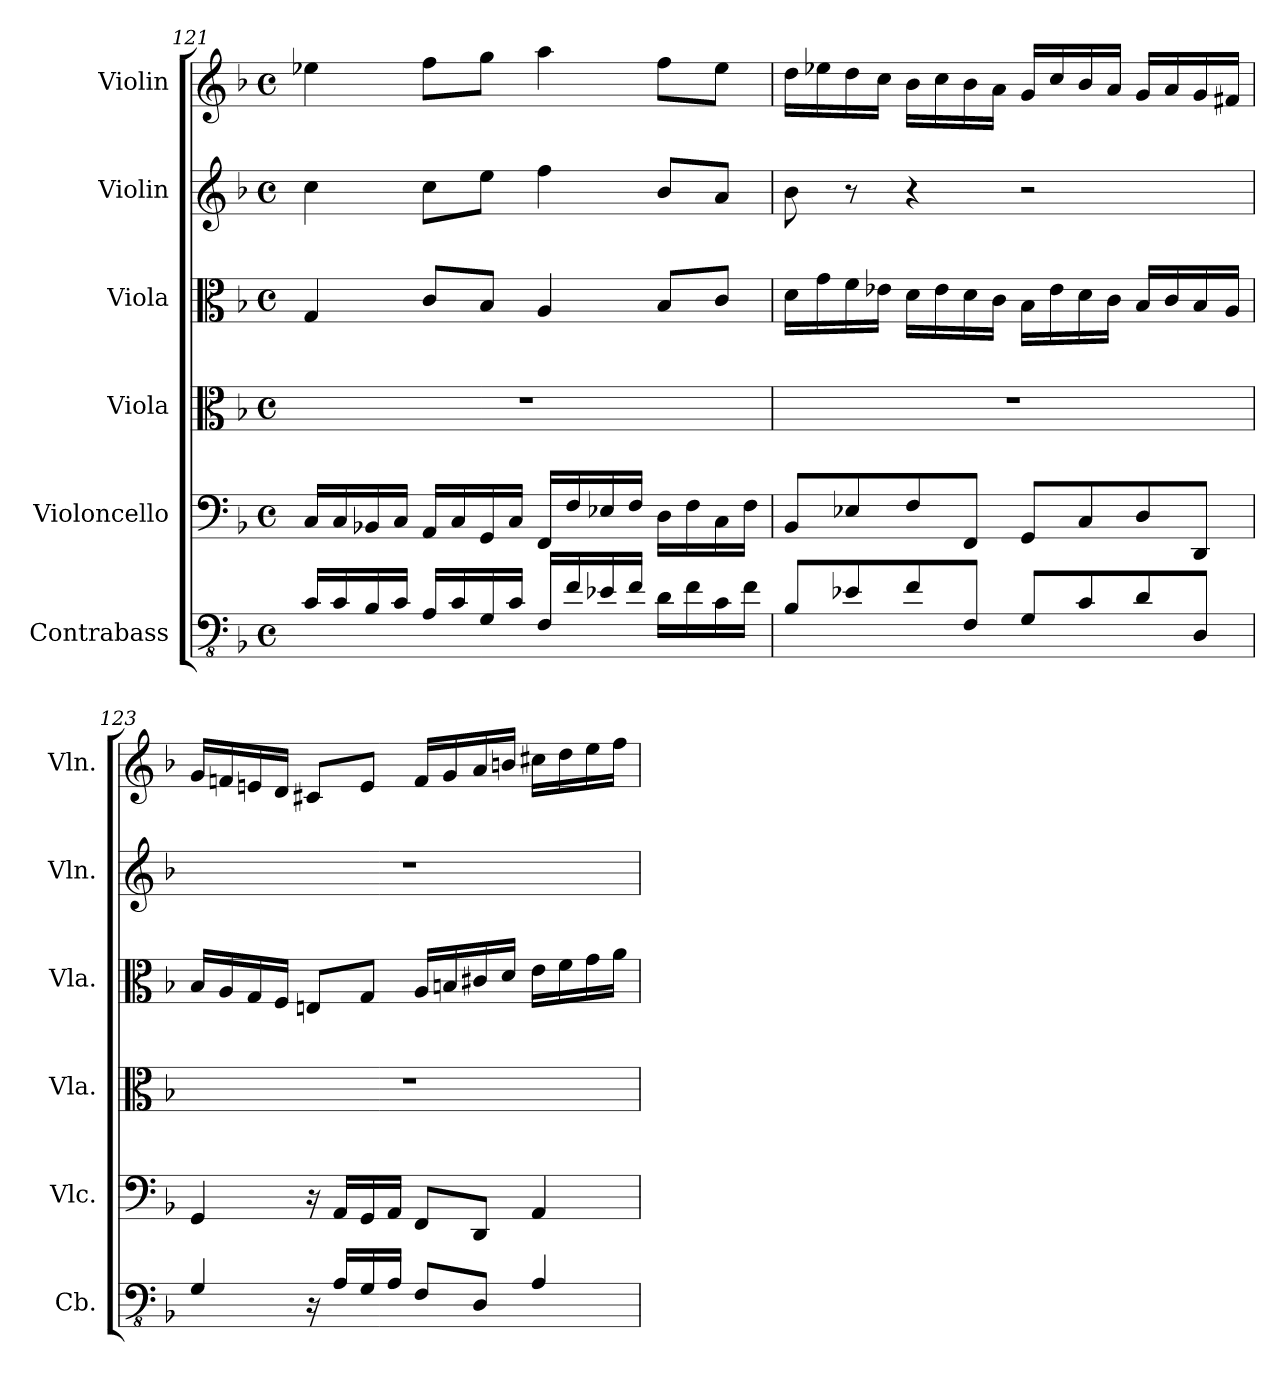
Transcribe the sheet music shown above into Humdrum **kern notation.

**kern	**kern	**kern	**kern	**kern	**kern
*part6	*part5	*part4	*part3	*part2	*part1
*staff6	*staff5	*staff4	*staff3	*staff2	*staff1
*I"Contrabass	*I"Violoncello	*I"Viola	*I"Viola	*I"Violin	*I"Violin
*I'Cb.	*I'Vlc.	*I'Vla.	*I'Vla.	*I'Vln.	*I'Vln.
*clefFv4	*clefF4	*clefC3	*clefC3	*clefG2	*clefG2
*ITrd7c12	*	*	*	*	*
*k[b-]	*k[b-]	*k[b-]	*k[b-]	*k[b-]	*k[b-]
*M4/4	*M4/4	*M4/4	*M4/4	*M4/4	*M4/4
*met(c)	*met(c)	*met(c)	*met(c)	*met(c)	*met(c)
=121	=121	=121	=121	=121	=121
16CC/LL	16C/LL	1r	4G/	4cc\	4ee-X\
16CC/	16C/	.	.	.	.
16BBB-/	16BB-X/	.	.	.	.
16CC/JJ	16C/JJ	.	.	.	.
16AAA/LL	16AA/LL	.	8c/L	8cc\L	8ff\L
16CC/	16C/	.	.	.	.
16GGG/	16GG/	.	8B-/J	8ee\J	8gg\J
16CC/JJ	16C/JJ	.	.	.	.
16FFF/LL	16FF/LL	.	4A/	4ff\	4aa\
16FF/	16F/	.	.	.	.
16EE-X/	16E-X/	.	.	.	.
16FF/JJ	16F/JJ	.	.	.	.
16DD\LL	16D\LL	.	8B-/L	8b-/L	8ff\L
16FF\	16F\	.	.	.	.
16CC\	16C\	.	8c/J	8a/J	8ee-\J
16FF\JJ	16F\JJ	.	.	.	.
!!LO:PB:g=z
=122	=122	=122	=122	=122	=122
8BBB-/L	8BB-/L	1r	16d\LL	8b-\	16dd\LL
.	.	.	16g\	.	16ee-X\
8EE-X/	8E-X/	.	16f\	8r	16dd\
.	.	.	16e-X\JJ	.	16cc\JJ
8FF/	8F/	.	16d\LL	4r	16b-\LL
.	.	.	16e-\	.	16cc\
8FFF/J	8FF/J	.	16d\	.	16b-\
.	.	.	16c\JJ	.	16a\JJ
8GGG/L	8GG/L	.	16B-\LL	2r	16g/LL
.	.	.	16e-\	.	16cc/
8CC/	8C/	.	16d\	.	16b-/
.	.	.	16c\JJ	.	16a/JJ
8DD/	8D/	.	16B-/LL	.	16g/LL
.	.	.	16c/	.	16a/
8DDD/J	8DD/J	.	16B-/	.	16g/
.	.	.	16A/JJ	.	16f#X/JJ
=123	=123	=123	=123	=123	=123
4GGG/	4GG/	1r	16B-/LL	1r	16g/LL
.	.	.	16A/	.	16fn/
.	.	.	16G/	.	16en/
.	.	.	16F/JJ	.	16d/JJ
16r	16r	.	8En/L	.	8c#X/L
16AAA/LL	16AA/LL	.	.	.	.
16GGG/	16GG/	.	8G/J	.	8e/J
16AAA/JJ	16AA/JJ	.	.	.	.
8FFF/L	8FF/L	.	16A/LL	.	16f/LL
.	.	.	16Bn/	.	16g/
8DDD/J	8DD/J	.	16c#X/	.	16a/
.	.	.	16d/JJ	.	16bn/JJ
4AAA/	4AA/	.	16e\LL	.	16cc#X\LL
.	.	.	16f\	.	16dd\
.	.	.	16g\	.	16ee\
.	.	.	16a\JJ	.	16ff\JJ
=	=	=	=	=	=
*-	*-	*-	*-	*-	*-
